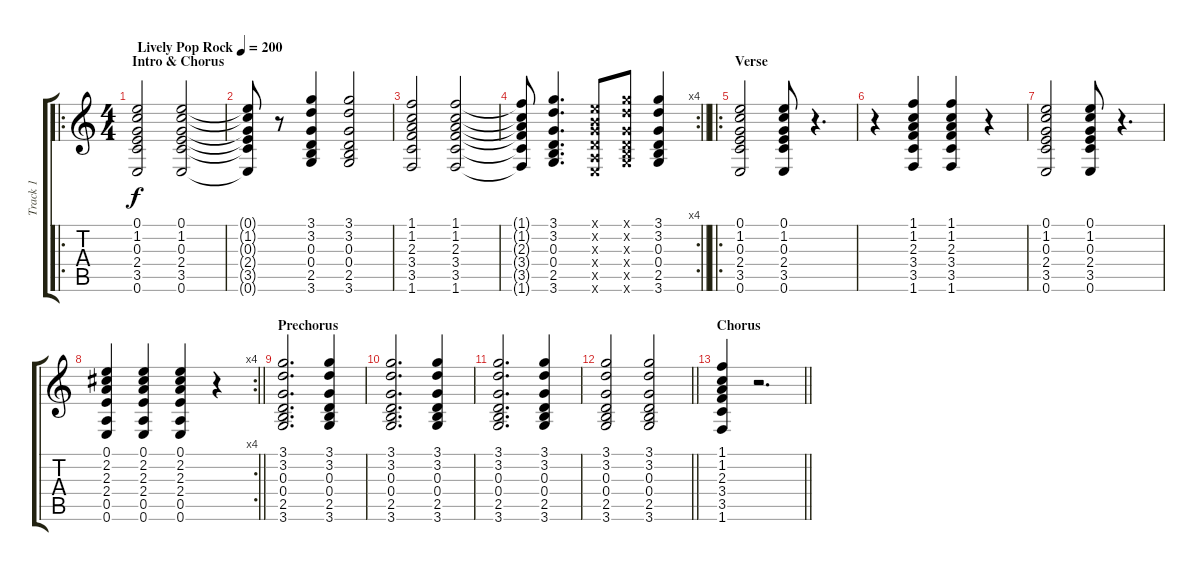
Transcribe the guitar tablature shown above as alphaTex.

\track ("Track 1" "Track 1") {instrument acousticguitarsteel}
\staff {score tabs}
\tuning (E4 B3 G3 D3 A2 E2) {hide}
\ro
\ts (4 4)
\section ("" "Intro & Chorus")
\tempo (200 "Lively Pop Rock")
\clef g2
\ks c
(0.1 1.2 0.3 2.4 3.5 0.6).2{dy f instrument acousticguitarsteel} (0.1 1.2 0.3 2.4 3.5 0.6).2 |
(0.1{t} 1.2{t} 0.3{t} 2.4{t} 3.5{t} 0.6{t}).8 r.8 (3.1 3.2 0.3 0.4 2.5 3.6).4 (3.1 3.2 0.3 0.4 2.5 3.6).2 |
(1.1 1.2 2.3 3.4 3.5 1.6).2 (1.1 1.2 2.3 3.4 3.5 1.6).2 |
\rc 4
\barLineRight lightlight
(1.1{t} 1.2{t} 2.3{t} 3.4{t} 3.5{t} 1.6{t}).8 (3.1 3.2 0.3 0.4 2.5 3.6).4{d} (0.1{x} 0.2{x} 0.3{x} 0.4{x} 0.5{x} 0.6{x}).8 (3.1{x} 3.2{x} 0.3{x} 0.4{x} 2.5{x} 3.6{x}).8 (3.1 3.2 0.3 0.4 2.5 3.6).4 |
\ro
\section ("" "Verse")
(0.1 1.2 0.3 2.4 3.5 0.6).2 (0.1 1.2 0.3 2.4 3.5 0.6).8 r.4{d} |
r.4 (1.1 1.2 2.3 3.4 3.5 1.6).4 (1.1 1.2 2.3 3.4 3.5 1.6).4 r.4 |
(0.1 1.2 0.3 2.4 3.5 0.6).2 (0.1 1.2 0.3 2.4 3.5 0.6).8 r.4{d} |
\rc 4
\barLineRight lightlight
(0.1 2.2 2.3 2.4 0.5 0.6).4 (0.1 2.2 2.3 2.4 0.5 0.6).4 (0.1 2.2 2.3 2.4 0.5 0.6).4 r.4 |
\section ("" "Prechorus")
(3.1 3.2 0.3 0.4 2.5 3.6).2{d} (3.1 3.2 0.3 0.4 2.5 3.6).4 |
(3.1 3.2 0.3 0.4 2.5 3.6).2{d} (3.1 3.2 0.3 0.4 2.5 3.6).4 |
(3.1 3.2 0.3 0.4 2.5 3.6).2{d} (3.1 3.2 0.3 0.4 2.5 3.6).4 |
\barLineRight lightlight
(3.1 3.2 0.3 0.4 2.5 3.6).2 (3.1 3.2 0.3 0.4 2.5 3.6).2 |
\section ("" "Chorus")
\barLineRight lightlight
(1.1 1.2 2.3 3.4 3.5 1.6).4 r.2{d}
